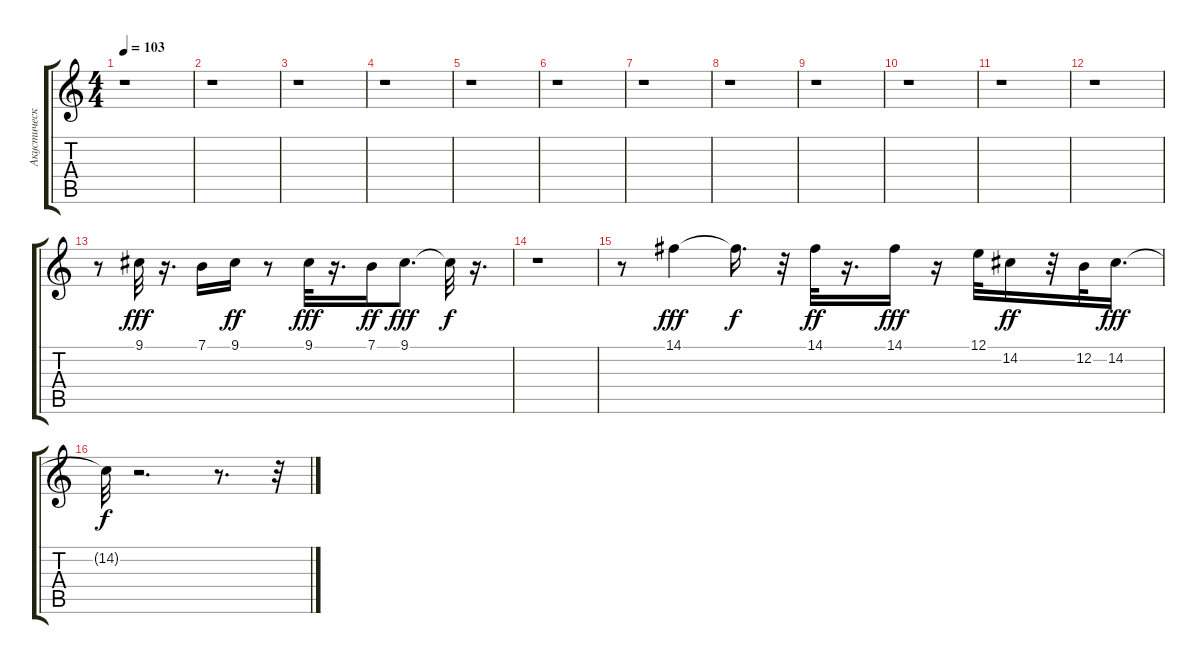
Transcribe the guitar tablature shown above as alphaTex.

\track ("Акустический Гранд Роял" "Акустическ") {instrument acousticgrandpiano}
\staff {score tabs}
\tuning (E4 B3 G3 D3 A2 E2) {hide}
\ts (4 4)
\tempo 103
\clef g2
\ks c
r.1{dy f} |
r.1 |
r.1 |
r.1 |
r.1 |
r.1 |
r.1 |
r.1 |
r.1 |
r.1 |
r.1 |
r.1 |
r.8 9.1.32{dy fff} r.16{d} 7.1.16 9.1.16{dy ff} r.8 9.1.32{dy fff} r.16{d} 7.1.16{dy ff} 9.1.8{d dy fff} 9.1{t}.32{dy f} r.16{d} |
r.1 |
r.8 14.1.4{dy fff} 14.1{t}.16{d dy f} r.32 14.1.32{dy ff} r.16{d} 14.1.16{dy fff} r.16 12.1.32 14.2.16{dy ff} r.32 12.2.32 14.2.16{d dy fff} |
14.2{t}.32{dy f} r.2{d} r.8{d} r.32
